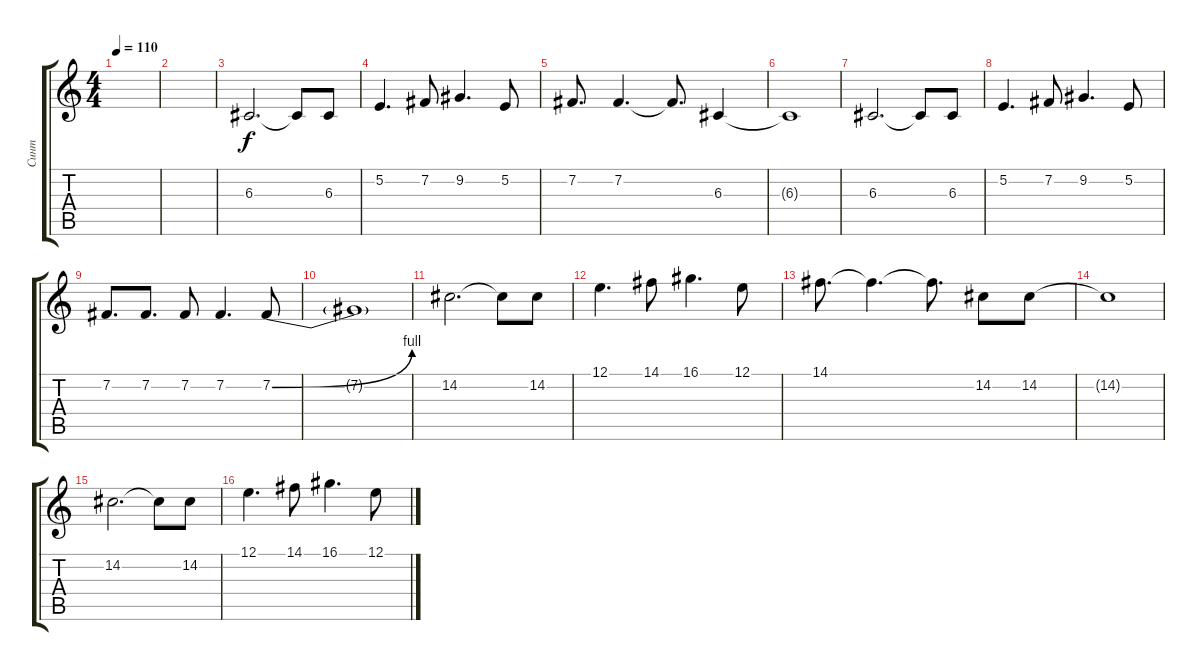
\track ("Синт" "Синт") {instrument pad1newage}
\staff {score tabs}
\tuning (E4 B3 G3 D3 A2 E2) {hide}
\ts (4 4)
\tempo 110
\clef g2
\ks c
|
|
6.3.2{d} 6.3{t}.8 6.3.8 |
5.2.4{d} 7.2.8 9.2.4{d} 5.2.8 |
7.2.8{d} 7.2.4{d} 7.2{t}.8{d} 6.3.4 |
6.3{t}.1 |
6.3.2{d} 6.3{t}.8 6.3.8 |
5.2.4{d} 7.2.8 9.2.4{d} 5.2.8 |
7.2.8{d} 7.2.8{d} 7.2.8 7.2.4{d} 7.2{be (bend 0 0 60 4)}.8 |
7.2{t}.1 |
14.2.2{d} 14.2{t}.8 14.2.8 |
12.1.4{d} 14.1.8 16.1.4{d} 12.1.8 |
14.1.8{d} 14.1{t}.4{d} 14.1{t}.8{d} 14.2.8 14.2.8 |
14.2{t}.1 |
14.2.2{d} 14.2{t}.8 14.2.8 |
12.1.4{d} 14.1.8 16.1.4{d} 12.1.8
